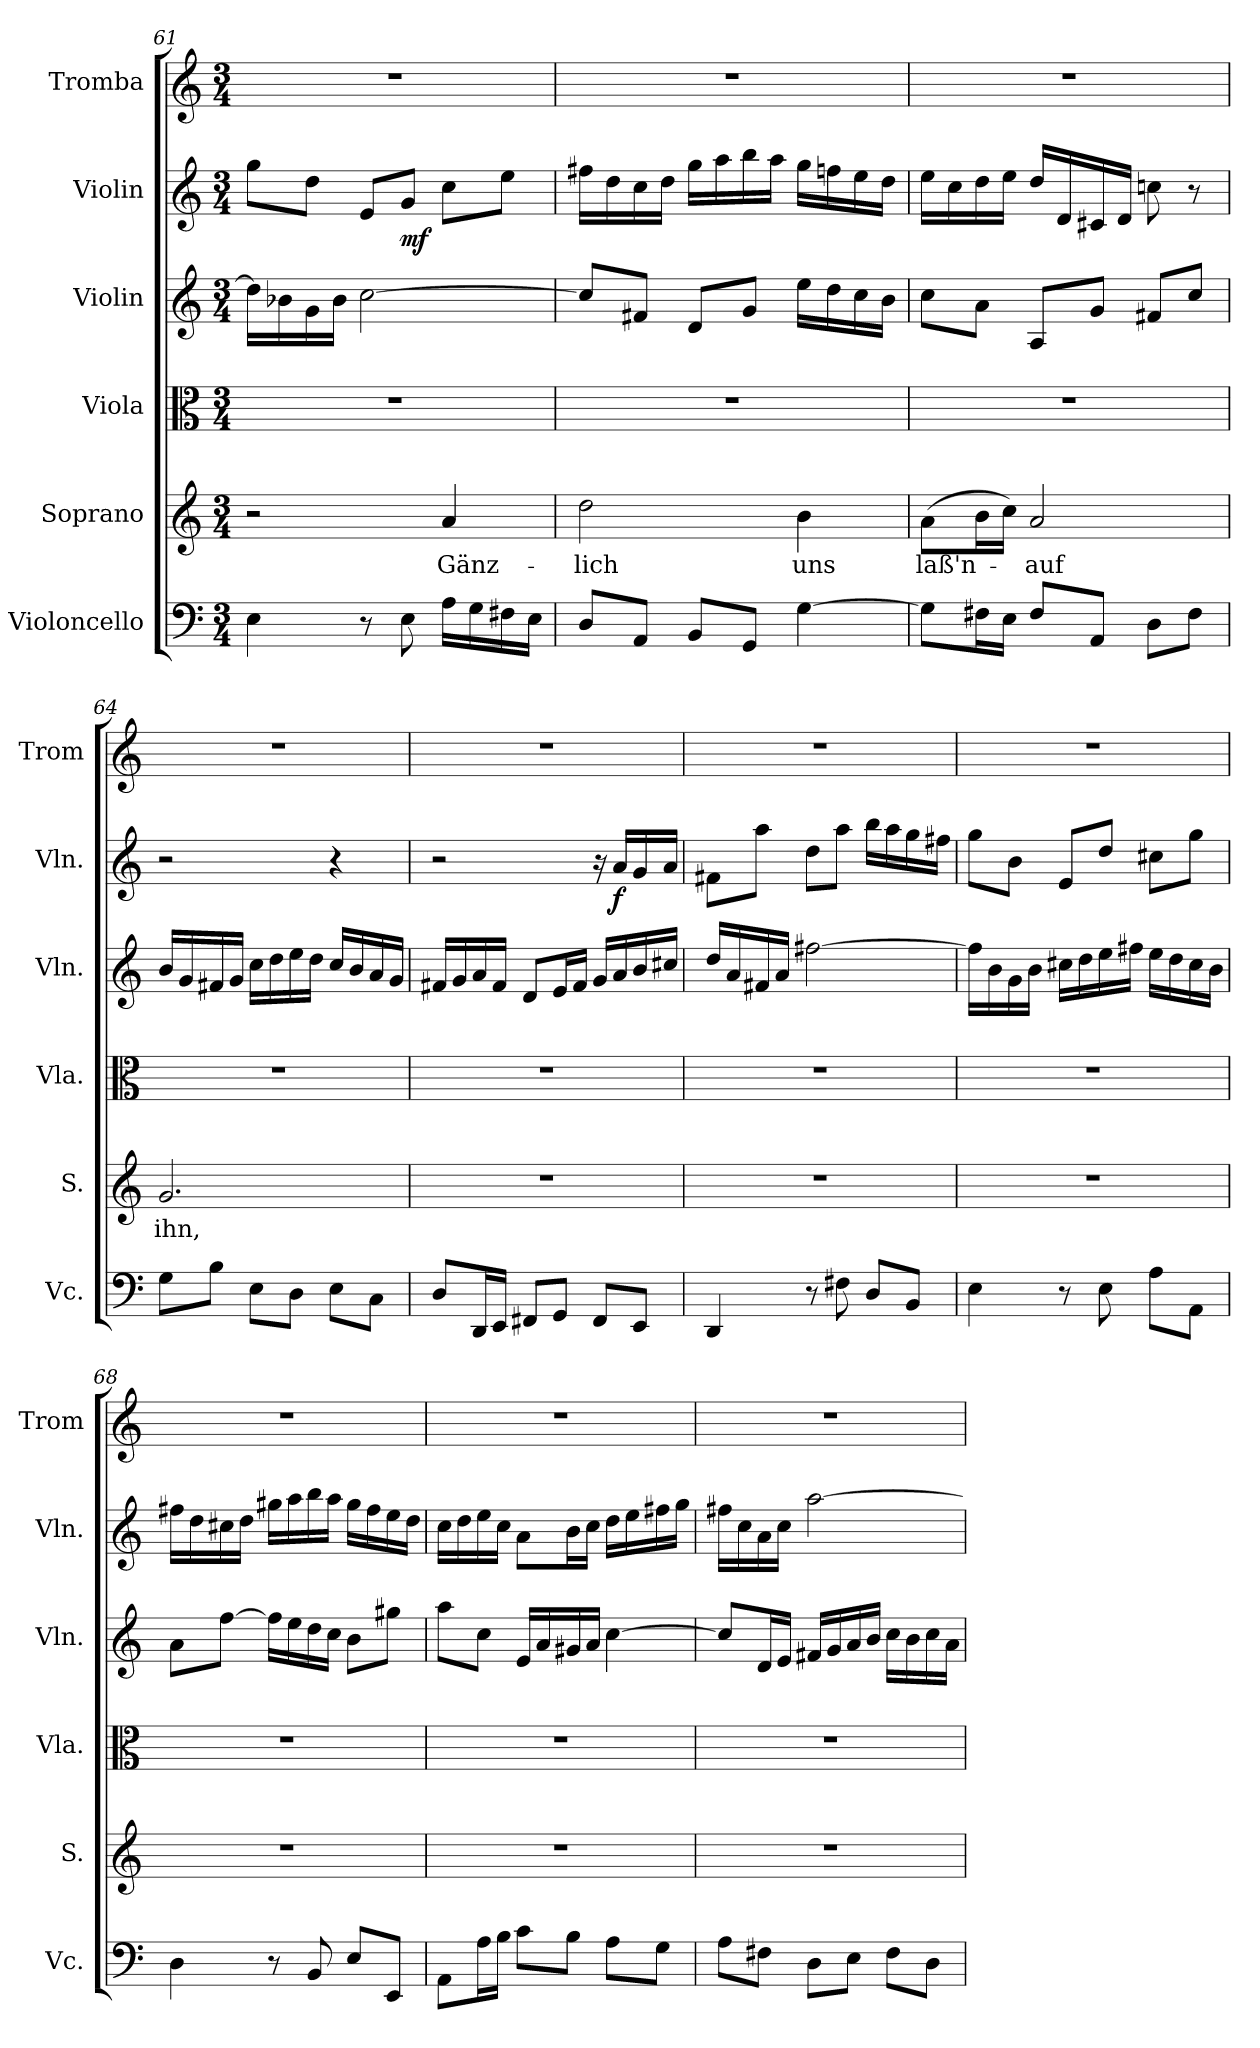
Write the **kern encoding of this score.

**kern	**kern	**text	**kern	**kern	**kern	**dynam	**kern
*part6	*part5	*part5	*part4	*part3	*part2	*part2	*part1
*staff6	*staff5	*staff5	*staff4	*staff3	*staff2	*staff2	*staff1
*I"Violoncello	*I"Soprano	*	*I"Viola	*I"Violin	*I"Violin	*	*I"Tromba
*I'Vc.	*I'S.	*	*I'Vla.	*I'Vln.	*I'Vln.	*	*I'Trom
*clefF4	*clefG2	*	*clefC3	*clefG2	*clefG2	*	*clefG2
*k[]	*k[]	*	*k[]	*k[]	*k[]	*	*k[]
*M3/4	*M3/4	*	*M3/4	*M3/4	*M3/4	*	*M3/4
=61	=61	=61	=61	=61	=61	=61	=61
4E\	2r	.	2.r	16dd\LL]	8gg\L	.	2.r
.	.	.	.	16b-X\	.	.	.
.	.	.	.	16g\	8dd\J	.	.
.	.	.	.	16b-\JJ	.	.	.
8r	.	.	.	[2cc\	8e/L	.	.
!	!	!	!	!	!	!LO:DY:b	!
8E\	.	.	.	.	8g/J	mf	.
!	!	!LO:LY:b	!	!	!	!	!
16A\LL	4a/	Gänz-	.	.	8cc\L	.	.
16G\	.	.	.	.	.	.	.
16F#X\	.	.	.	.	8ee\J	.	.
16E\JJ	.	.	.	.	.	.	.
=62	=62	=62	=62	=62	=62	=62	=62
!	!	!LO:LY:b	!	!	!	!	!
8D/L	2dd\	-lich	2.r	8cc/L]	16ff#X\LL	.	2.r
.	.	.	.	.	16dd\	.	.
8AA/J	.	.	.	8f#X/J	16cc\	.	.
.	.	.	.	.	16dd\JJ	.	.
8BB/L	.	.	.	8d/L	16gg\LL	.	.
.	.	.	.	.	16aa\	.	.
8GG/J	.	.	.	8g/J	16bb\	.	.
.	.	.	.	.	16aa\JJ	.	.
!	!	!LO:LY:b	!	!	!	!	!
[4G\	4b\	uns	.	16ee\LL	16gg\LL	.	.
.	.	.	.	16dd\	16ffn\	.	.
.	.	.	.	16cc\	16ee\	.	.
.	.	.	.	16b\JJ	16dd\JJ	.	.
!!LO:LB:g=z
=63	=63	=63	=63	=63	=63	=63	=63
!	!	!LO:LY:b	!	!	!	!	!
8G\L]	(>8a\L	laß'n-	2.r	8cc\L	16ee\LL	.	2.r
.	.	.	.	.	16cc\	.	.
16F#X\L	16b\L	.	.	8a\J	16dd\	.	.
16E\JJ	16cc\JJ)	.	.	.	16ee\JJ	.	.
!	!	!LO:LY:b	!	!	!	!	!
8F#/L	2a/	-auf	.	8A/L	16dd/LL	.	.
.	.	.	.	.	16d/	.	.
8AA/J	.	.	.	8g/J	16c#X/	.	.
.	.	.	.	.	16d/JJ	.	.
8D\L	.	.	.	8f#X/L	8ccni\	.	.
8F#\J	.	.	.	8cc/J	8r	.	.
=64	=64	=64	=64	=64	=64	=64	=64
!	!	!LO:LY:b	!	!	!	!	!
8G\L	2.g/	ihn,	2.r	16b/LL	2r	.	2.r
.	.	.	.	16g/	.	.	.
8B\J	.	.	.	16f#X/	.	.	.
.	.	.	.	16g/JJ	.	.	.
8E\L	.	.	.	16cc\LL	.	.	.
.	.	.	.	16dd\	.	.	.
8D\J	.	.	.	16ee\	.	.	.
.	.	.	.	16dd\JJ	.	.	.
8E\L	.	.	.	16cc/LL	4r	.	.
.	.	.	.	16b/	.	.	.
8C\J	.	.	.	16a/	.	.	.
.	.	.	.	16g/JJ	.	.	.
=65	=65	=65	=65	=65	=65	=65	=65
8D/L	2.r	.	2.r	16f#X/LL	2r	.	2.r
.	.	.	.	16g/	.	.	.
16DD/L	.	.	.	16a/	.	.	.
16EE/JJ	.	.	.	16f#/JJ	.	.	.
8FF#X/L	.	.	.	8d/L	.	.	.
8GG/J	.	.	.	16e/L	.	.	.
.	.	.	.	16f#/JJ	.	.	.
8FF#/L	.	.	.	16g/LL	16r	.	.
!	!	!	!	!	!	!LO:DY:b	!
.	.	.	.	16a/	16a/LL	f	.
8EE/J	.	.	.	16b/	16g/	.	.
.	.	.	.	16cc#X/JJ	16a/JJ	.	.
!!LO:PB:g=z
=66	=66	=66	=66	=66	=66	=66	=66
4DD/	2.r	.	2.r	16dd/LL	8f#X\L	.	2.r
.	.	.	.	16a/	.	.	.
.	.	.	.	16f#X/	8aa\J	.	.
.	.	.	.	16a/JJ	.	.	.
8r	.	.	.	[2ff#X\	8dd\L	.	.
8F#X\	.	.	.	.	8aa\J	.	.
8D/L	.	.	.	.	16bb\LL	.	.
.	.	.	.	.	16aa\	.	.
8BB/J	.	.	.	.	16gg\	.	.
.	.	.	.	.	16ff#X\JJ	.	.
=67	=67	=67	=67	=67	=67	=67	=67
4E\	2.r	.	2.r	16ff#\LL]	8gg\L	.	2.r
.	.	.	.	16b\	.	.	.
.	.	.	.	16g\	8b\J	.	.
.	.	.	.	16b\JJ	.	.	.
8r	.	.	.	16cc#X\LL	8e/L	.	.
.	.	.	.	16dd\	.	.	.
8E\	.	.	.	16ee\	8dd/J	.	.
.	.	.	.	16ff#X\JJ	.	.	.
8A\L	.	.	.	16ee\LL	8cc#X\L	.	.
.	.	.	.	16dd\	.	.	.
8AA\J	.	.	.	16cc#\	8gg\J	.	.
.	.	.	.	16b\JJ	.	.	.
=68	=68	=68	=68	=68	=68	=68	=68
4D\	2.r	.	2.r	8a\L	16ff#X\LL	.	2.r
.	.	.	.	.	16dd\	.	.
.	.	.	.	[8ff\J	16cc#X\	.	.
.	.	.	.	.	16dd\JJ	.	.
8r	.	.	.	16ff\LL]	16gg#X\LL	.	.
.	.	.	.	16ee\	16aa\	.	.
8BB/	.	.	.	16dd\	16bb\	.	.
.	.	.	.	16cc\JJ	16aa\JJ	.	.
8E/L	.	.	.	8b\L	16gg#\LL	.	.
.	.	.	.	.	16ff#\	.	.
8EE/J	.	.	.	8gg#X\J	16ee\	.	.
.	.	.	.	.	16dd\JJ	.	.
!!LO:LB:g=z
=69	=69	=69	=69	=69	=69	=69	=69
8AA\L	2.r	.	2.r	8aa\L	16cc\LL	.	2.r
.	.	.	.	.	16dd\	.	.
16A\L	.	.	.	8cc\J	16ee\	.	.
16B\JJ	.	.	.	.	16cc\JJ	.	.
8c\L	.	.	.	16e/LL	8a\L	.	.
.	.	.	.	16a/	.	.	.
8B\J	.	.	.	16g#X/	16b\L	.	.
.	.	.	.	16a/JJ	16cc\JJ	.	.
8A\L	.	.	.	[4cc\	16dd\LL	.	.
.	.	.	.	.	16ee\	.	.
8G\J	.	.	.	.	16ff#X\	.	.
.	.	.	.	.	16gg\JJ	.	.
=70	=70	=70	=70	=70	=70	=70	=70
8A\L	2.r	.	2.r	8cc/L]	16ff#X\LL	.	2.r
.	.	.	.	.	16cc\	.	.
8F#X\J	.	.	.	16d/L	16a\	.	.
.	.	.	.	16e/JJ	16cc\JJ	.	.
8D\L	.	.	.	16f#X/LL	[2aa\	.	.
.	.	.	.	16g/	.	.	.
8E\J	.	.	.	16a/	.	.	.
.	.	.	.	16b/JJ	.	.	.
8F#\L	.	.	.	16cc\LL	.	.	.
.	.	.	.	16b\	.	.	.
8D\J	.	.	.	16cc\	.	.	.
.	.	.	.	16a\JJ	.	.	.
=	=	=	=	=	=	=	=
*-	*-	*-	*-	*-	*-	*-	*-
